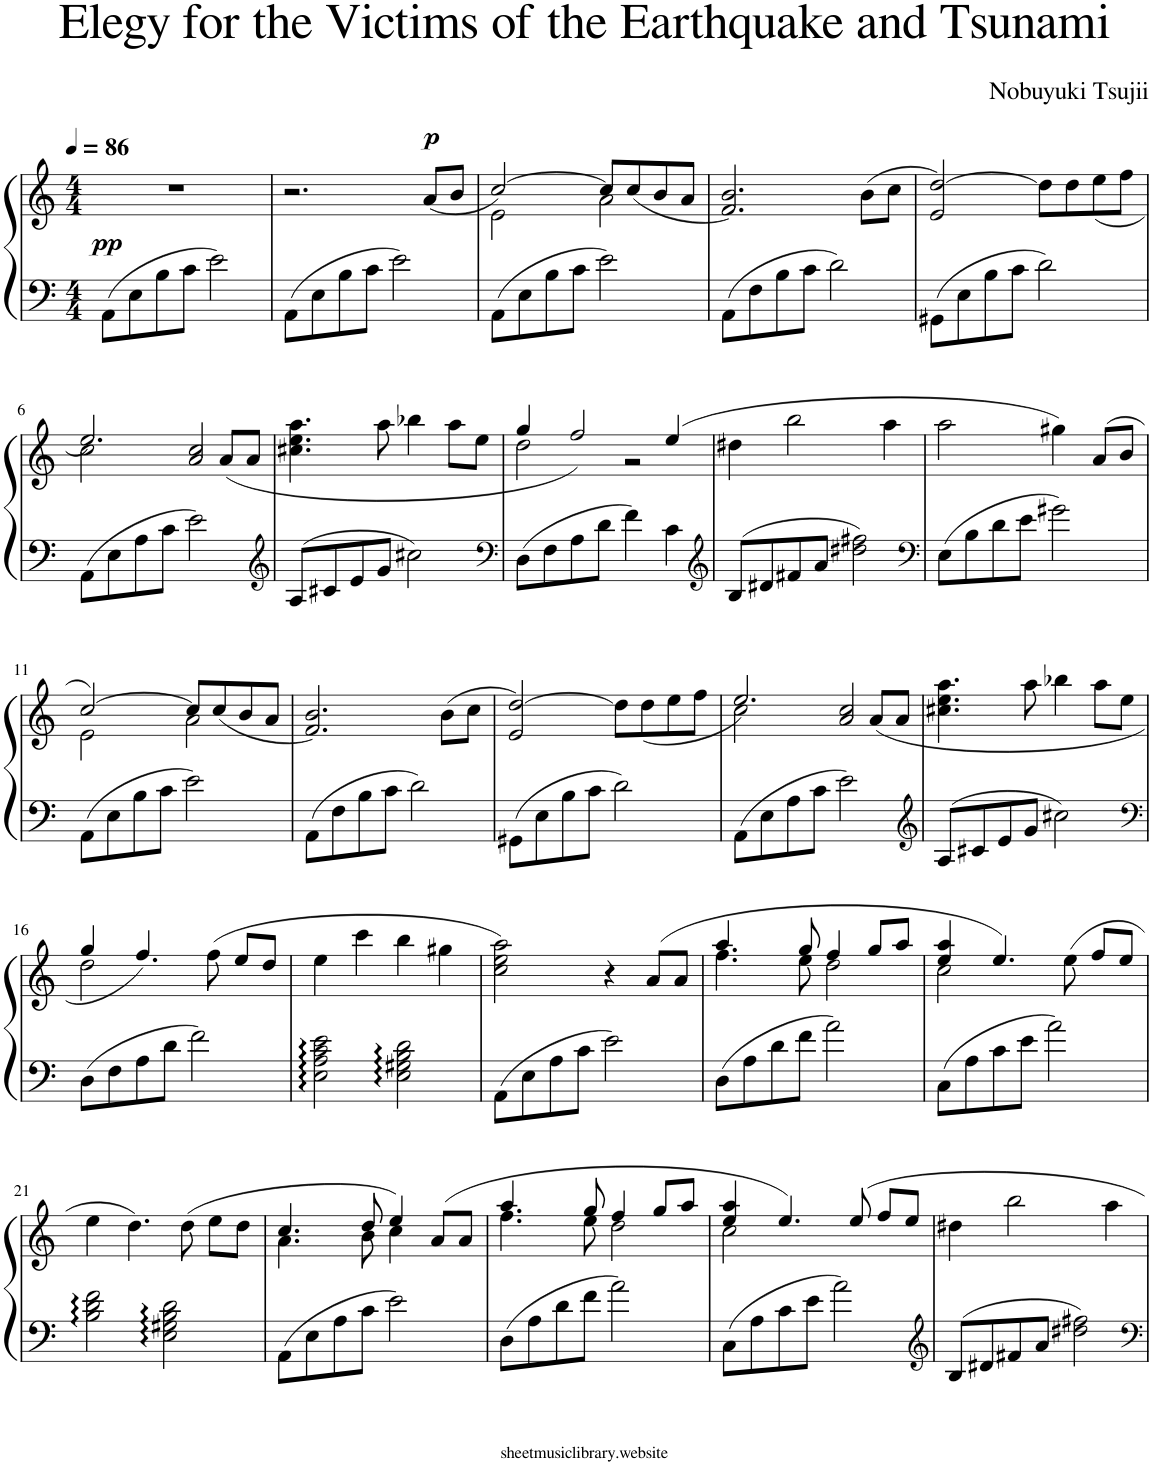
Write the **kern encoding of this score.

**kern	**kern	**dynam
*part1	*part1	*part1
*staff2	*staff1	*staff1/2
*I"Piano	*	*
*I'Pno.	*	*
*clefF4	*clefG2	*
*k[]	*k[]	*
*M4/4	*M4/4	*
*MM86	*MM86	*
=1	=1	=1
!	!	!LO:DY:a=2
8AA\L	1r	pp
8E\	.	.
8B\	.	.
8c\J	.	.
2e\	.	.
=2	=2	=2
8AA\L	2.r	.
8E\	.	.
8B\	.	.
8c\J	.	.
2e\	.	.
!	!	!LO:DY:a
.	(8a/L	p
.	8b/J	.
=3	=3	=3
*	*^	*
8AA\L	2e\	[2cc/)	.
8E\	.	.	.
8B\	.	.	.
8c\J	.	.	.
2e\	2a\	8cc/L]	.
.	.	(8cc/	.
.	.	8b/	.
.	.	8a/J	.
*	*v	*v	*
=4	=4	=4
8AA\L	2.f/ 2.b/)	.
8F\	.	.
8B\	.	.
8c\J	.	.
2d\	.	.
.	(8b\L	.
.	8cc\J	.
=5	=5	=5
8GG#X\L	2e/ [2dd/)	.
8E\	.	.
8B\	.	.
8c\J	.	.
2d\	8dd\L]	.
.	8dd\	.
.	(8ee\	.
.	8ff\J	.
!!LO:LB:g=z
=6	=6	=6
*	*^	*
8AA\L	2cc\	2.ee/)	.
8E\	.	.	.
8A\	.	.	.
8c\J	.	.	.
2e\	2a/ 2cc/	.	.
.	.	(8a/L	.
.	.	8a/J	.
*	*v	*v	*
=7	=7	=7
*clefG2	*	*
8A/L	4.cc#X\ 4.ee\ 4.aa\	.
8c#X/	.	.
8e/	.	.
8g/J	8aa\	.
2cc#X\	4bb-X\	.
.	8aa\L	.
.	8ee\J	.
=8	=8	=8
*clefF4	*	*
*	*^	*
8D\L	4gg/	2dd\	.
8F\	.	.	.
8A\	2ff/)	.	.
8d\J	.	.	.
4f\	.	2r	.
4c\	(4ee/	.	.
*	*v	*v	*
=9	=9	=9
*clefG2	*	*
8B/L	4dd#X\	.
8d#X/	.	.
8f#X/	2bb\	.
8a/J	.	.
2dd#X\ 2ff#X\	.	.
.	4aa\	.
=10	=10	=10
*clefF4	*	*
8E\L	2aa\	.
8B\	.	.
8d\	.	.
8e\J	.	.
2g#X\	4gg#X\)	.
.	(>8a/L	.
.	8b/J	.
!!LO:LB:g=z
=11	=11	=11
*	*^	*
8AA\L	2e\	[2cc/)	.
8E\	.	.	.
8B\	.	.	.
8c\J	.	.	.
2e\	2a\	8cc/L]	.
.	.	(8cc/	.
.	.	8b/	.
.	.	8a/J	.
*	*v	*v	*
=12	=12	=12
8AA\L	2.f/ 2.b/)	.
8F\	.	.
8B\	.	.
8c\J	.	.
2d\	.	.
.	(8b\L	.
.	8cc\J	.
=13	=13	=13
8GG#X\L	2e/ [2dd/)	.
8E\	.	.
8B\	.	.
8c\J	.	.
2d\	8dd\L]	.
.	(8dd\	.
.	8ee\	.
.	8ff\J	.
=14	=14	=14
*	*^	*
8AA\L	2cc\	2.ee/)	.
8E\	.	.	.
8A\	.	.	.
8c\J	.	.	.
2e\	2a/ 2cc/	.	.
.	.	(8a/L	.
.	.	8a/J	.
*	*v	*v	*
=15	=15	=15
*clefG2	*	*
8A/L	4.cc#X\ 4.ee\ 4.aa\	.
8c#X/	.	.
8e/	.	.
8g/J	8aa\	.
2cc#X\	4bb-X\	.
.	8aa\L	.
.	8ee\J	.
!!LO:LB:g=z
=16	=16	=16
*clefF4	*	*
*	*^	*
8D\L	4gg/	2dd\	.
8F\	.	.	.
8A\	4.ff/)	.	.
8d\J	.	.	.
2f\	.	4ryy	.
.	(8ff\	.	.
.	8ryy	8ee/L	.
.	8ryy	8dd/J	.
*	*v	*v	*
=17	=17	=17
2E\ 2A\ 2c\ 2e\	4ee\	.
.	4ccc\	.
2E\ 2G#X\ 2B\ 2d\	4bb\	.
.	4gg#X\	.
=18	=18	=18
8AA\L	2cc\ 2ee\ 2aa\)	.
8E\	.	.
8A\	.	.
8c\J	.	.
2e\	4r	.
.	(8a/L	.
.	8a/J	.
=19	=19	=19
*	*^	*
8D\L	4.aa/	4.ff\	.
8A\	.	.	.
8d\	.	.	.
8f\J	8gg/	8ee\	.
2a\	4ff/	2dd\	.
.	8gg/L	.	.
.	8aa/J	.	.
=20	=20	=20	=20
8C\L	4ee/ 4aa/	2cc\	.
8A\	.	.	.
8c\	4.ee/)	.	.
8e\J	.	.	.
2a\	.	4ryy	.
.	(8ee\	.	.
.	4ryy	8ff/L	.
.	.	8ee/J	.
!!LO:LB:g=z	!!
=21	=21	=21	=21
2B\ 2d\ 2f\	4ee\	2.ryy	.
.	4.dd\)	.	.
2E\ 2G#X\ 2B\ 2d\	.	.	.
.	(8dd\	.	.
.	8ryy	8ee\L	.
.	8ryy	8dd\J	.
=22	=22	=22	=22
8AA\L	4.cc/	4.a\	.
8E\	.	.	.
8A\	.	.	.
8c\J	8dd/	8b\	.
2e\	4ee/)	4cc\	.
.	(8a/L	4ryy	.
.	8a/J	.	.
=23	=23	=23	=23
8D\L	4.aa/	4.ff\	.
8A\	.	.	.
8d\	.	.	.
8f\J	8gg/	8ee\	.
2a\	4ff/	2dd\	.
.	8gg/L	.	.
.	8aa/J	.	.
=24	=24	=24	=24
8C\L	4ee/ 4aa/	2cc\	.
8A\	.	.	.
8c\	4.ee/)	.	.
8e\J	.	.	.
2a\	.	4ryy	.
.	8ee/	.	.
.	4ryy	8ff/L	.
.	.	8ee/J	.
*	*v	*v	*
=25	=25	=25
*clefG2	*	*
8B/L	4dd#X\	.
8d#X/	.	.
8f#X/	2bb\	.
8a/J	.	.
2dd#X\ 2ff#X\	.	.
.	4aa\	.
=	=	=
*-	*-	*-
